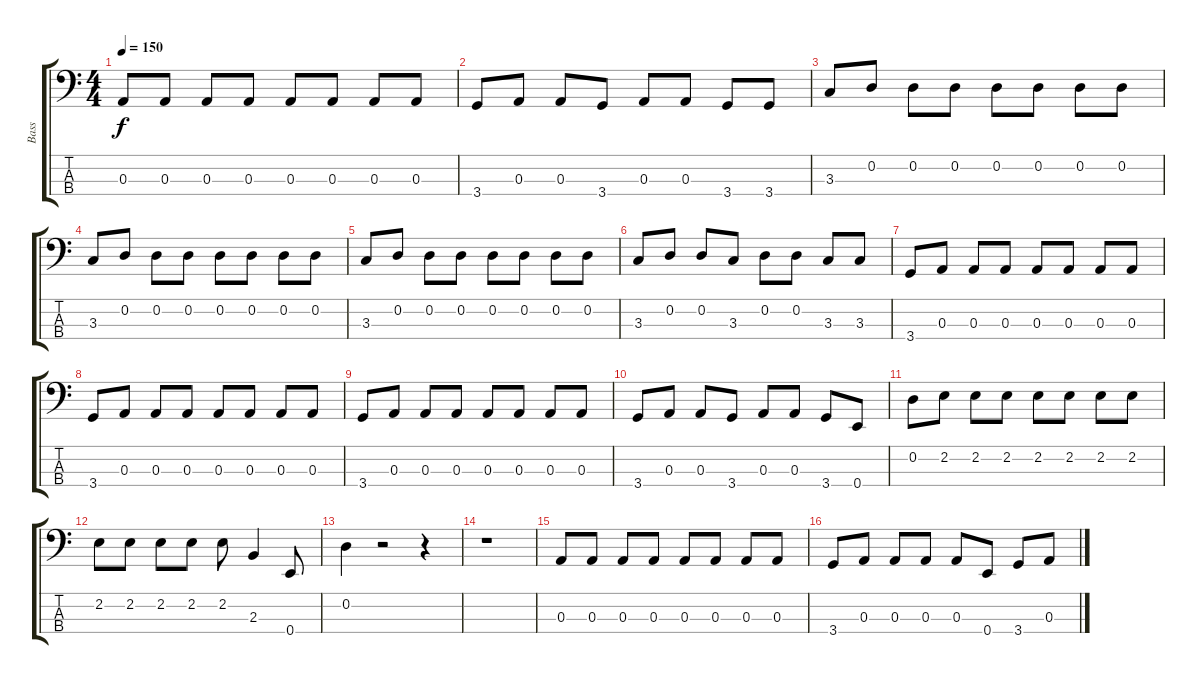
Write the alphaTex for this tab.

\track ("Bass" "Bass") {instrument electricbassfinger}
\staff {score tabs}
\tuning (G2 D2 A1 E1) {hide}
\ts (4 4)
\tempo 150
\clef f4
\ks c
0.3.8{dy f} 0.3.8 0.3.8 0.3.8 0.3.8 0.3.8 0.3.8 0.3.8 |
3.4.8 0.3.8 0.3.8 3.4.8 0.3.8 0.3.8 3.4.8 3.4.8 |
3.3.8 0.2.8 0.2.8 0.2.8 0.2.8 0.2.8 0.2.8 0.2.8 |
3.3.8 0.2.8 0.2.8 0.2.8 0.2.8 0.2.8 0.2.8 0.2.8 |
3.3.8 0.2.8 0.2.8 0.2.8 0.2.8 0.2.8 0.2.8 0.2.8 |
3.3.8 0.2.8 0.2.8 3.3.8 0.2.8 0.2.8 3.3.8 3.3.8 |
3.4.8 0.3.8 0.3.8 0.3.8 0.3.8 0.3.8 0.3.8 0.3.8 |
3.4.8 0.3.8 0.3.8 0.3.8 0.3.8 0.3.8 0.3.8 0.3.8 |
3.4.8 0.3.8 0.3.8 0.3.8 0.3.8 0.3.8 0.3.8 0.3.8 |
3.4.8 0.3.8 0.3.8 3.4.8 0.3.8 0.3.8 3.4.8 0.4.8 |
0.2.8 2.2.8 2.2.8 2.2.8 2.2.8 2.2.8 2.2.8 2.2.8 |
2.2.8 2.2.8 2.2.8 2.2.8 2.2.8 2.3.4 0.4.8 |
0.2.4 r.2 r.4 |
r.1 |
0.3.8 0.3.8 0.3.8 0.3.8 0.3.8 0.3.8 0.3.8 0.3.8 |
3.4.8 0.3.8 0.3.8 0.3.8 0.3.8 0.4.8 3.4.8 0.3.8
